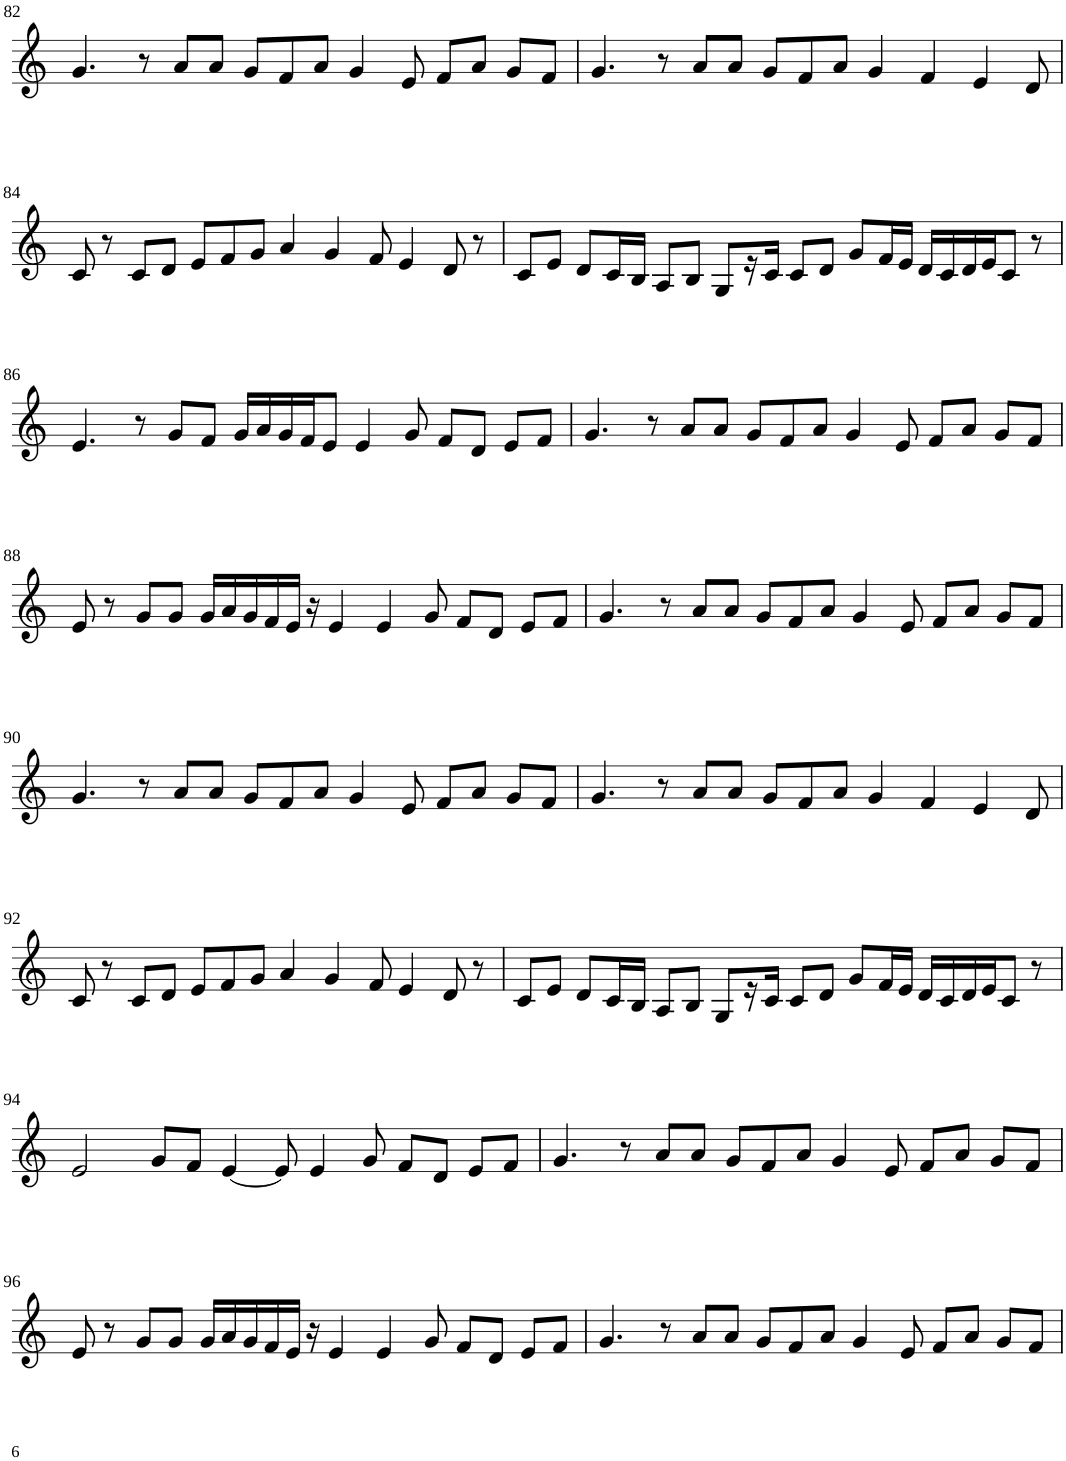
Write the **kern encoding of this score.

**kern
*part1
*staff1
*I"Violin
!!LO:PB:g=z
*clefG2
*k[]
*M8/4
=82
4.g/
8r
8a/L
8a/J
8g/L
8f/
8a/J
4g/
8e/
8f/L
8a/J
8g/L
8f/J
=83
4.g/
8r
8a/L
8a/J
8g/L
8f/
8a/J
4g/
4f/
4e/
8d/
!!LO:LB:g=z
=84
8c/
8r
8c/L
8d/J
8e/L
8f/
8g/J
4a/
4g/
8f/
4e/
8d/
8r
=85
8c/L
8e/J
8d/L
16c/L
16B/JJ
8A/L
8B/J
8G/L
16r
16c/JJ
8c/L
8d/J
8g/L
16f/L
16e/JJ
16d/LL
16c/
16d/
16e/J
8c/J
8r
!!LO:LB:g=z
=86
4.e/
8r
8g/L
8f/J
16g/LL
16a/
16g/
16f/J
8e/J
4e/
8g/
8f/L
8d/J
8e/L
8f/J
=87
4.g/
8r
8a/L
8a/J
8g/L
8f/
8a/J
4g/
8e/
8f/L
8a/J
8g/L
8f/J
!!LO:LB:g=z
=88
8e/
8r
8g/L
8g/J
16g/LL
16a/
16g/
16f/
16e/JJ
16r
4e/
4e/
8g/
8f/L
8d/J
8e/L
8f/J
=89
4.g/
8r
8a/L
8a/J
8g/L
8f/
8a/J
4g/
8e/
8f/L
8a/J
8g/L
8f/J
!!LO:LB:g=z
=90
4.g/
8r
8a/L
8a/J
8g/L
8f/
8a/J
4g/
8e/
8f/L
8a/J
8g/L
8f/J
=91
4.g/
8r
8a/L
8a/J
8g/L
8f/
8a/J
4g/
4f/
4e/
8d/
!!LO:LB:g=z
=92
8c/
8r
8c/L
8d/J
8e/L
8f/
8g/J
4a/
4g/
8f/
4e/
8d/
8r
=93
8c/L
8e/J
8d/L
16c/L
16B/JJ
8A/L
8B/J
8G/L
16r
16c/JJ
8c/L
8d/J
8g/L
16f/L
16e/JJ
16d/LL
16c/
16d/
16e/J
8c/J
8r
!!LO:LB:g=z
=94
2e/
8g/L
8f/J
[4e/
8e/]
4e/
8g/
8f/L
8d/J
8e/L
8f/J
=95
4.g/
8r
8a/L
8a/J
8g/L
8f/
8a/J
4g/
8e/
8f/L
8a/J
8g/L
8f/J
!!LO:LB:g=z
=96
8e/
8r
8g/L
8g/J
16g/LL
16a/
16g/
16f/
16e/JJ
16r
4e/
4e/
8g/
8f/L
8d/J
8e/L
8f/J
=97
4.g/
8r
8a/L
8a/J
8g/L
8f/
8a/J
4g/
8e/
8f/L
8a/J
8g/L
8f/J
=
*-
